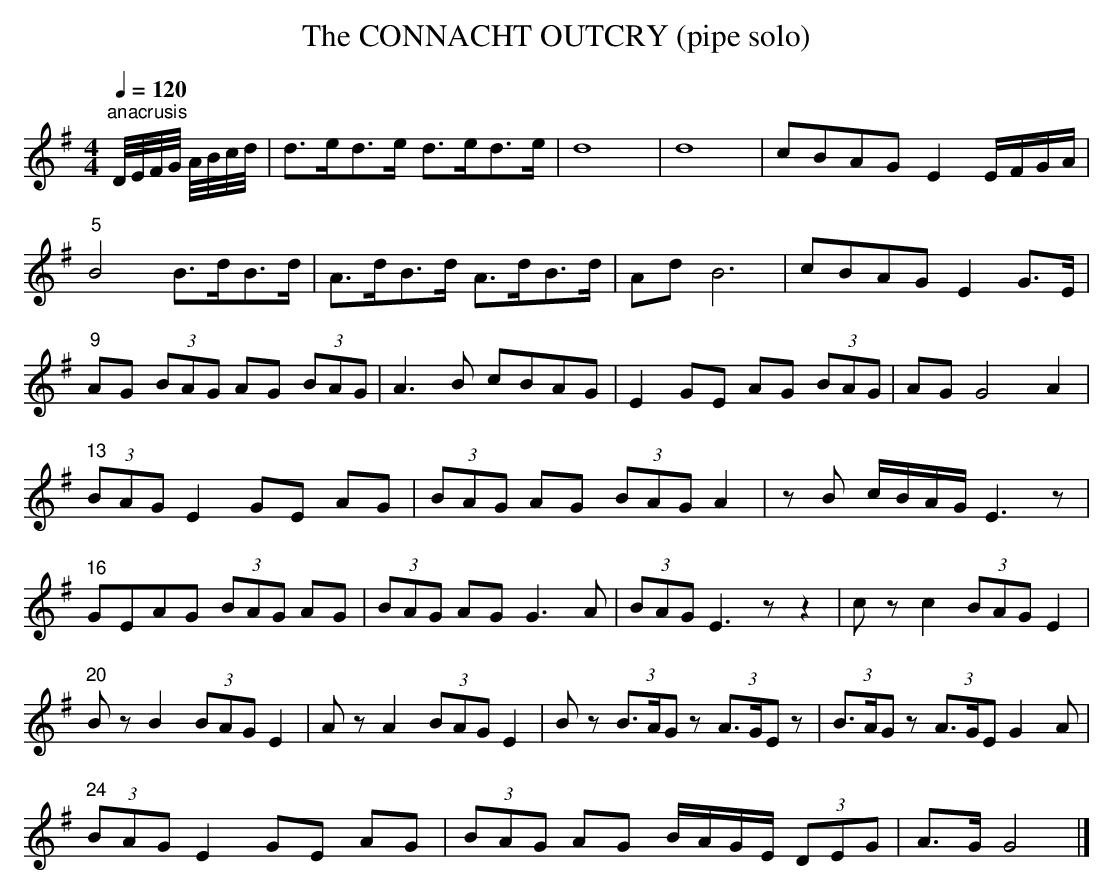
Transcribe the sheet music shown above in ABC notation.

X:1
T:CONNACHT OUTCRY (pipe solo), The
Q:1/4=120
M:4/4
L:1/8
K:G
"^anacrusis"D//E//F//G// A//B//c//d//|d>ed>e d>ed>e|d8|d8|cBAG E2 E/F/G/A/|
"5"B4 B>dB>d|A>dB>d A>dB>d|Ad B6|cBAG E2G>E|
"9"AG (3BAG AG (3BAG|A3B cBAG|E2GE AG (3BAG|AG G4A2|
"13"(3BAG E2GE AG|(3BAG AG (3BAG A2|zB c/B/A/G/ E3z|
"16"GEAG (3BAG AG|(3BAG AG G3A|(3BAG E3zz2|czc2 (3BAG E2|
"20"BzB2 (3BAG E2|AzA2 (3BAG E2|Bz (3B>AG z (3A>GE z|\
(3B>AG z (3A>GE G2A|
"24"(3BAG E2GE AG|(3BAG AG B/A/G/E/ (3DEG|A>G G4|]
